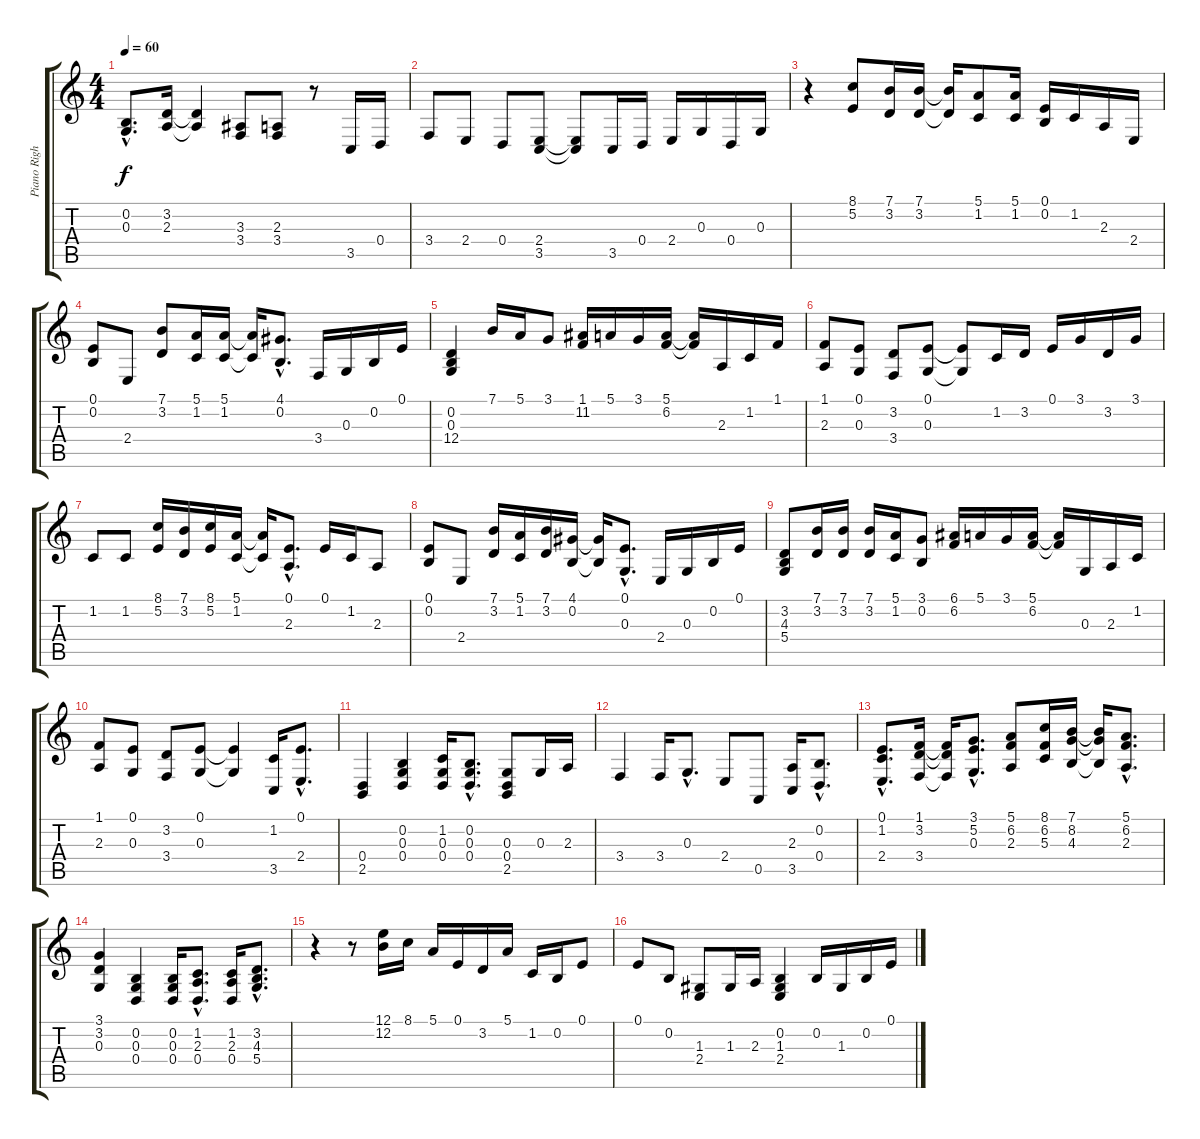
\track ("Piano Right Hand" "Piano Righ") {instrument acousticgrandpiano}
\staff {score tabs}
\tuning (E4 B3 G3 D3 A2 E2) {hide}
\ts (4 4)
\tempo 60
\clef g2
\ks c
(0.2{hac} 0.3{hac}).8{d dy f} (3.2 2.3).16 (3.2{t} 2.3{t}).4 (3.3 3.4).8 (2.3 3.4).8 r.8 3.5.16 0.4.16 |
3.4.8 2.4.8 0.4.8 (2.4 3.5).8 (2.4{t} 3.5{t}).8 3.5.16 0.4.16 2.4.16 0.3.16 0.4.16 0.3.16 |
r.4 (8.1 5.2).8 (7.1 3.2).16 (7.1 3.2).16 (7.1{t} 3.2{t}).16 (5.1 1.2).8 (5.1 1.2).16 (0.1 0.2).16 1.2.16 2.3.16 2.4.16 |
(0.1 0.2).8 2.4.8 (7.1 3.2).8 (5.1 1.2).16 (5.1 1.2).16 (5.1{t} 1.2{t}).16 (4.1{hac} 0.2{hac}).8{d} 3.4.16 0.3.16 0.2.16 0.1.16 |
(0.2 0.3 12.4).4 7.1.16 5.1.16 3.1.8 (1.1 11.2).16 5.1.16 3.1.16 (5.1 6.2).16 (5.1{t} 6.2{t}).16 2.3.16 1.2.16 1.1.16 |
(1.1 2.3).8 (0.1 0.3).8 (3.2 3.4).8 (0.1 0.3).8 (0.1{t} 0.3{t}).8 1.2.16 3.2.16 0.1.16 3.1.16 3.2.16 3.1.16 |
1.2.8 1.2.8 (8.1 5.2).16 (7.1 3.2).16 (8.1 5.2).16 (5.1 1.2).16 (5.1{t} 1.2{t}).16 (0.1{hac} 2.3{hac}).8{d} 0.1.16 1.2.16 2.3.8 |
(0.1 0.2).8 2.4.8 (7.1 3.2).16 (5.1 1.2).16 (7.1 3.2).16 (4.1 0.2).16 (4.1{t} 0.2{t}).16 (0.1{hac} 0.3{hac}).8{d} 2.4.16 0.3.16 0.2.16 0.1.16 |
(3.2 4.3 5.4).8 (7.1 3.2).16 (7.1 3.2).16 (7.1 3.2).16 (5.1 1.2).16 (3.1 0.2).8 (6.1 6.2).16 5.1.16 3.1.16 (5.1 6.2).16 (5.1{t} 6.2{t}).16 0.3.16 2.3.16 1.2.16 |
(1.1 2.3).8 (0.1 0.3).8 (3.2 3.4).8 (0.1 0.3).8 (0.1{t} 0.3{t}).4 (1.2 3.5).16 (0.1{hac} 2.4{hac}).8{d} |
(0.4 2.5).4 (0.2 0.3 0.4).4 (1.2 0.3 0.4).16 (0.2{hac} 0.3{hac} 0.4{hac}).8{d} (0.3 0.4 2.5).8 0.3.16 2.3.16 |
3.4.4 3.4.16 0.3{hac}.8{d} 2.4.8 0.5.8 (2.3 3.5).16 (0.2{hac} 0.4{hac}).8{d} |
(0.1{hac} 1.2{hac} 2.4{hac}).8{d} (1.1 3.2 3.4).16 (1.1{t} 3.2{t} 3.4{t}).16 (3.1{hac} 5.2{hac} 0.3{hac}).8{d} (5.1 6.2 2.3).8 (8.1 6.2 5.3).16 (7.1 8.2 4.3).16 (7.1{t} 8.2{t} 4.3{t}).16 (5.1{hac} 6.2{hac} 2.3{hac}).8{d} |
(3.1 3.2 0.3).4 (0.2 0.3 0.4).4 (0.2 0.3 0.4).16 (1.2{hac} 2.3{hac} 0.4{hac}).8{d} (1.2 2.3 0.4).16 (3.2{hac} 4.3{hac} 5.4{hac}).8{d} |
r.4 r.8 (12.1 12.2).16 8.1.16 5.1.16 0.1.16 3.2.16 5.1.16 1.2.16 0.2.16 0.1.8 |
0.1.8 0.2.8 (1.3 2.4).8 1.3.16 2.3.16 (0.2 1.3 2.4).4 0.2.16 1.3.16 0.2.16 0.1.16
